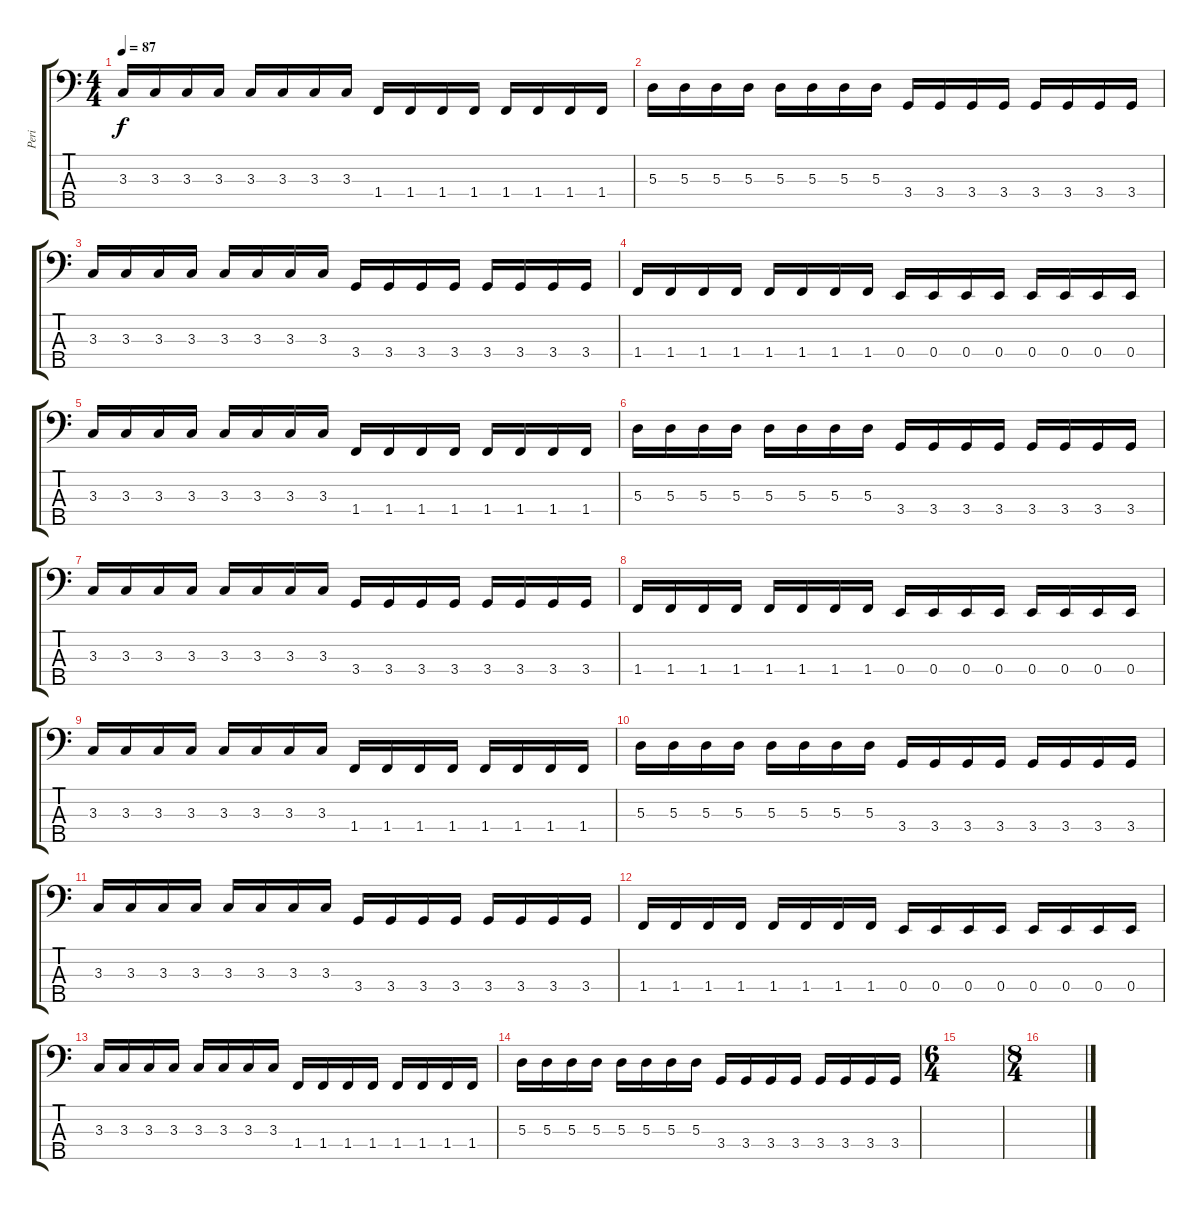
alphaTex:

\track ("Peri" "Peri") {instrument electricbassfinger}
\staff {score tabs}
\tuning (G2 D2 A1 E1 B0) {hide}
\ts (4 4)
\tempo 87
\clef f4
\ks c
3.3.16{dy f} 3.3.16 3.3.16 3.3.16 3.3.16 3.3.16 3.3.16 3.3.16 1.4.16 1.4.16 1.4.16 1.4.16 1.4.16 1.4.16 1.4.16 1.4.16 |
5.3.16 5.3.16 5.3.16 5.3.16 5.3.16 5.3.16 5.3.16 5.3.16 3.4.16 3.4.16 3.4.16 3.4.16 3.4.16 3.4.16 3.4.16 3.4.16 |
3.3.16{volume 11} 3.3.16 3.3.16 3.3.16 3.3.16 3.3.16 3.3.16 3.3.16 3.4.16 3.4.16 3.4.16 3.4.16 3.4.16 3.4.16 3.4.16 3.4.16 |
1.4.16 1.4.16 1.4.16 1.4.16 1.4.16 1.4.16 1.4.16 1.4.16 0.4.16 0.4.16 0.4.16 0.4.16 0.4.16 0.4.16 0.4.16 0.4.16 |
3.3.16 3.3.16 3.3.16 3.3.16 3.3.16 3.3.16 3.3.16 3.3.16 1.4.16 1.4.16 1.4.16 1.4.16 1.4.16 1.4.16 1.4.16 1.4.16 |
5.3.16 5.3.16 5.3.16 5.3.16 5.3.16 5.3.16 5.3.16 5.3.16 3.4.16 3.4.16 3.4.16 3.4.16 3.4.16 3.4.16 3.4.16 3.4.16 |
3.3.16 3.3.16 3.3.16 3.3.16 3.3.16 3.3.16 3.3.16 3.3.16 3.4.16 3.4.16 3.4.16 3.4.16 3.4.16 3.4.16 3.4.16 3.4.16 |
1.4.16{volume 5} 1.4.16 1.4.16 1.4.16 1.4.16 1.4.16 1.4.16 1.4.16 0.4.16 0.4.16 0.4.16 0.4.16 0.4.16 0.4.16 0.4.16 0.4.16 |
3.3.16 3.3.16 3.3.16 3.3.16 3.3.16 3.3.16 3.3.16 3.3.16 1.4.16 1.4.16 1.4.16 1.4.16 1.4.16 1.4.16 1.4.16 1.4.16 |
5.3.16 5.3.16 5.3.16 5.3.16 5.3.16 5.3.16 5.3.16 5.3.16 3.4.16 3.4.16 3.4.16 3.4.16 3.4.16 3.4.16 3.4.16 3.4.16 |
3.3.16{volume 0} 3.3.16 3.3.16 3.3.16 3.3.16 3.3.16 3.3.16 3.3.16 3.4.16 3.4.16 3.4.16 3.4.16 3.4.16 3.4.16 3.4.16 3.4.16 |
1.4.16 1.4.16 1.4.16 1.4.16 1.4.16 1.4.16 1.4.16 1.4.16 0.4.16 0.4.16 0.4.16 0.4.16 0.4.16 0.4.16 0.4.16 0.4.16 |
3.3.16 3.3.16 3.3.16 3.3.16 3.3.16 3.3.16 3.3.16 3.3.16 1.4.16 1.4.16 1.4.16 1.4.16 1.4.16 1.4.16 1.4.16 1.4.16 |
5.3.16 5.3.16 5.3.16 5.3.16 5.3.16 5.3.16 5.3.16 5.3.16 3.4.16 3.4.16 3.4.16 3.4.16 3.4.16 3.4.16 3.4.16 3.4.16 |
\ts (6 4)
|
\ts (8 4)
